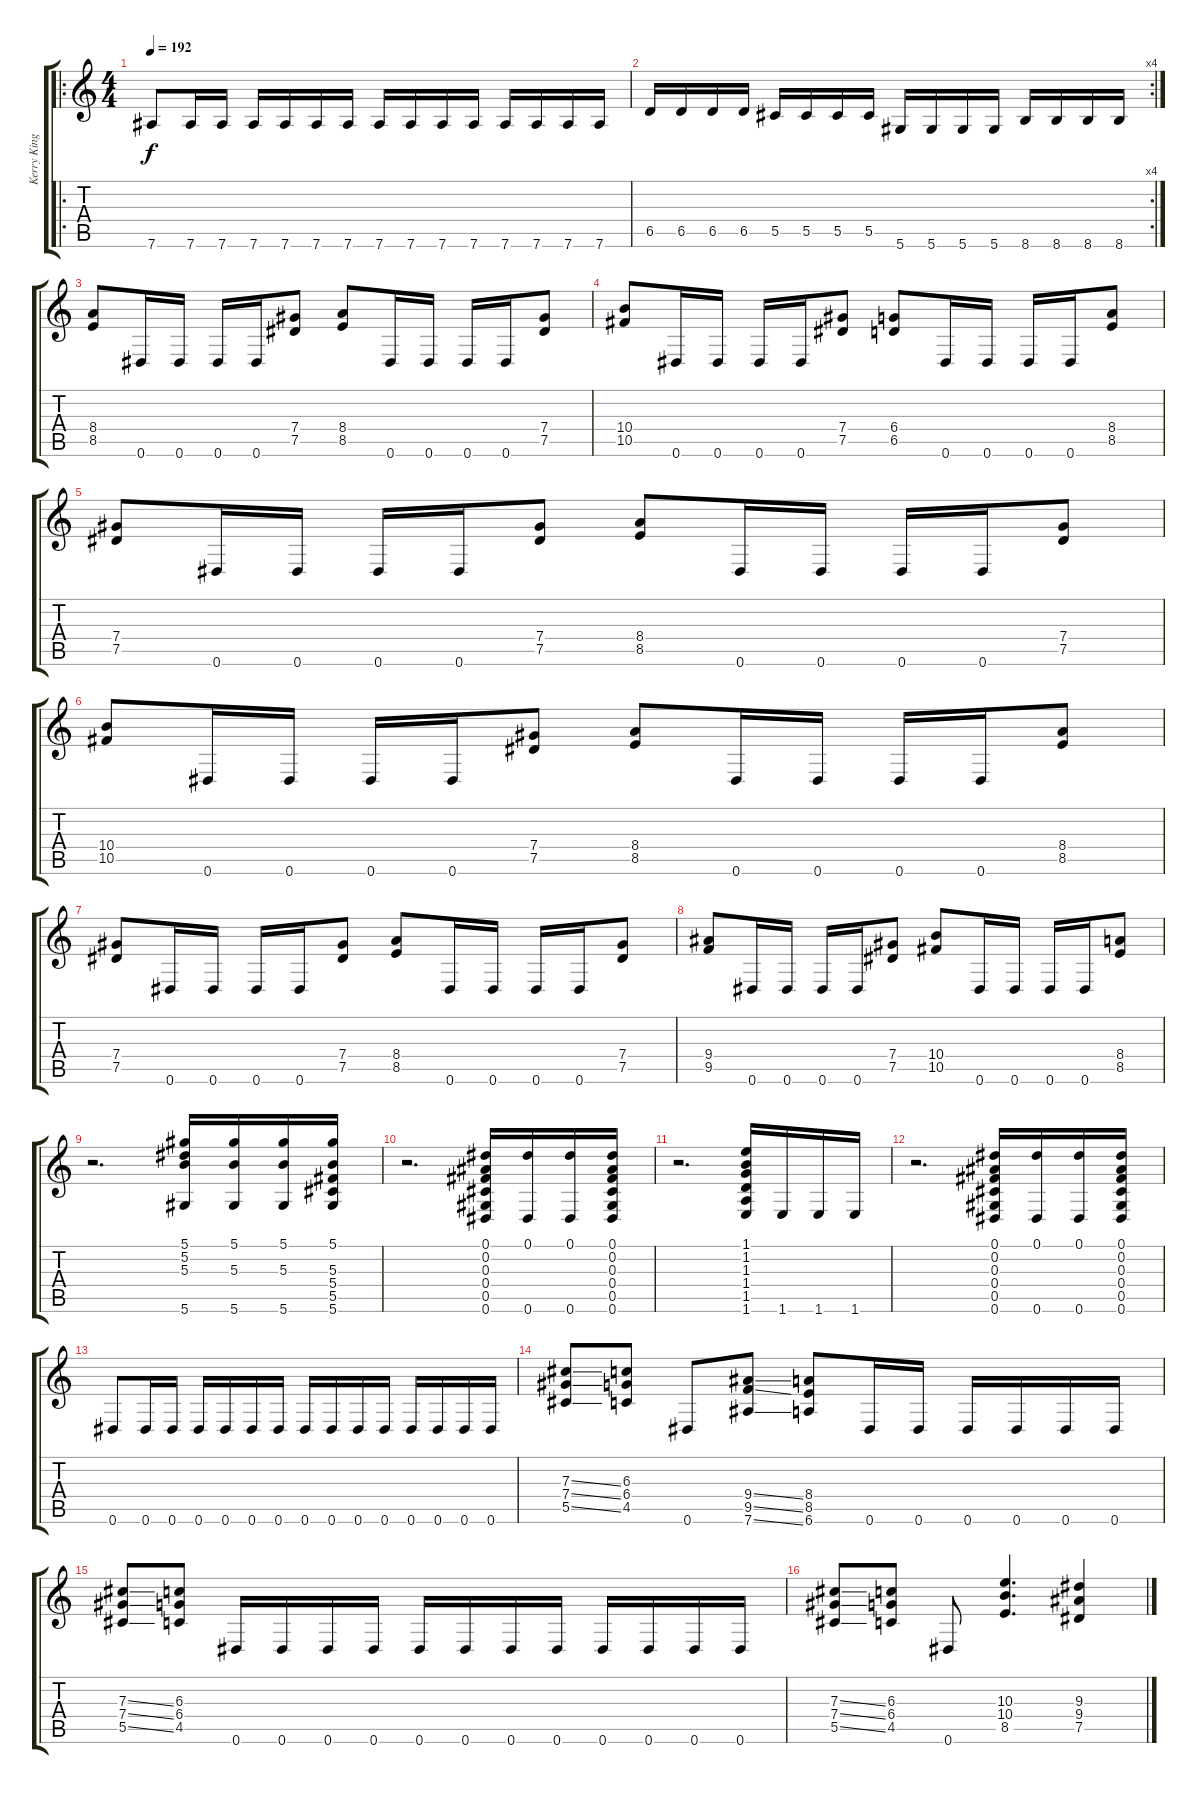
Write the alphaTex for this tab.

\track ("Kerry King" "Kerry King") {instrument distortionguitar}
\staff {score tabs}
\tuning (Eb4 Bb3 Gb3 Db3 Ab2 Eb2) {hide}
\ro
\ts (4 4)
\tempo 192
\clef g2
\ks c
7.6.8{dy f} 7.6.16 7.6.16 7.6.16 7.6.16 7.6.16 7.6.16 7.6.16 7.6.16 7.6.16 7.6.16 7.6.16 7.6.16 7.6.16 7.6.16 |
\rc 4
6.5.16 6.5.16 6.5.16 6.5.16 5.5.16 5.5.16 5.5.16 5.5.16 5.6.16 5.6.16 5.6.16 5.6.16 8.6.16 8.6.16 8.6.16 8.6.16 |
(8.4 8.5).8 0.6.16 0.6.16 0.6.16 0.6.16 (7.4 7.5).8 (8.4 8.5).8 0.6.16 0.6.16 0.6.16 0.6.16 (7.4 7.5).8 |
(10.4 10.5).8 0.6.16 0.6.16 0.6.16 0.6.16 (7.4 7.5).8 (6.4 6.5).8 0.6.16 0.6.16 0.6.16 0.6.16 (8.4 8.5).8 |
(7.4 7.5).8 0.6.16 0.6.16 0.6.16 0.6.16 (7.4 7.5).8 (8.4 8.5).8 0.6.16 0.6.16 0.6.16 0.6.16 (7.4 7.5).8 |
(10.4 10.5).8 0.6.16 0.6.16 0.6.16 0.6.16 (7.4 7.5).8 (8.4 8.5).8 0.6.16 0.6.16 0.6.16 0.6.16 (8.4 8.5).8 |
(7.4 7.5).8 0.6.16 0.6.16 0.6.16 0.6.16 (7.4 7.5).8 (8.4 8.5).8 0.6.16 0.6.16 0.6.16 0.6.16 (7.4 7.5).8 |
(9.4 9.5).8 0.6.16 0.6.16 0.6.16 0.6.16 (7.4 7.5).8 (10.4 10.5).8 0.6.16 0.6.16 0.6.16 0.6.16 (8.4 8.5).8 |
r.2{d volume 0} (5.1 5.2 5.3 5.6).16 (5.1 5.3 5.6).16 (5.1 5.3 5.6).16 (5.1 5.3 5.4 5.5 5.6).16 |
r.2{d volume 0} (0.1 0.2 0.3 0.4 0.5 0.6).16 (0.1 0.6).16 (0.1 0.6).16 (0.1 0.2 0.3 0.4 0.5 0.6).16 |
r.2{d} (1.1 1.2 1.3 1.4 1.5 1.6).16{volume 0} 1.6.16 1.6.16 1.6.16 |
r.2{d} (0.1 0.2 0.3 0.4 0.5 0.6).16{volume 0} (0.1 0.6).16 (0.1 0.6).16 (0.1 0.2 0.3 0.4 0.5 0.6).16 |
0.6.8 0.6.16{volume 16} 0.6.16 0.6.16 0.6.16 0.6.16 0.6.16 0.6.16 0.6.16 0.6.16 0.6.16 0.6.16 0.6.16 0.6.16 0.6.16 |
(7.3{ss} 7.4{ss} 5.5{ss}).8 (6.3 6.4 4.5).8 0.6.8 (9.4{ss} 9.5{ss} 7.6{ss}).8 (8.4 8.5 6.6).8 0.6.16 0.6.16 0.6.16 0.6.16 0.6.16 0.6.16 |
(7.3{ss} 7.4{ss} 5.5{ss}).8 (6.3 6.4 4.5).8 0.6.16 0.6.16 0.6.16 0.6.16 0.6.16 0.6.16 0.6.16 0.6.16 0.6.16 0.6.16 0.6.16 0.6.16 |
(7.3{ss} 7.4{ss} 5.5{ss}).8 (6.3 6.4 4.5).8 0.6.8 (10.3 10.4 8.5).4{d} (9.3 9.4 7.5).4
